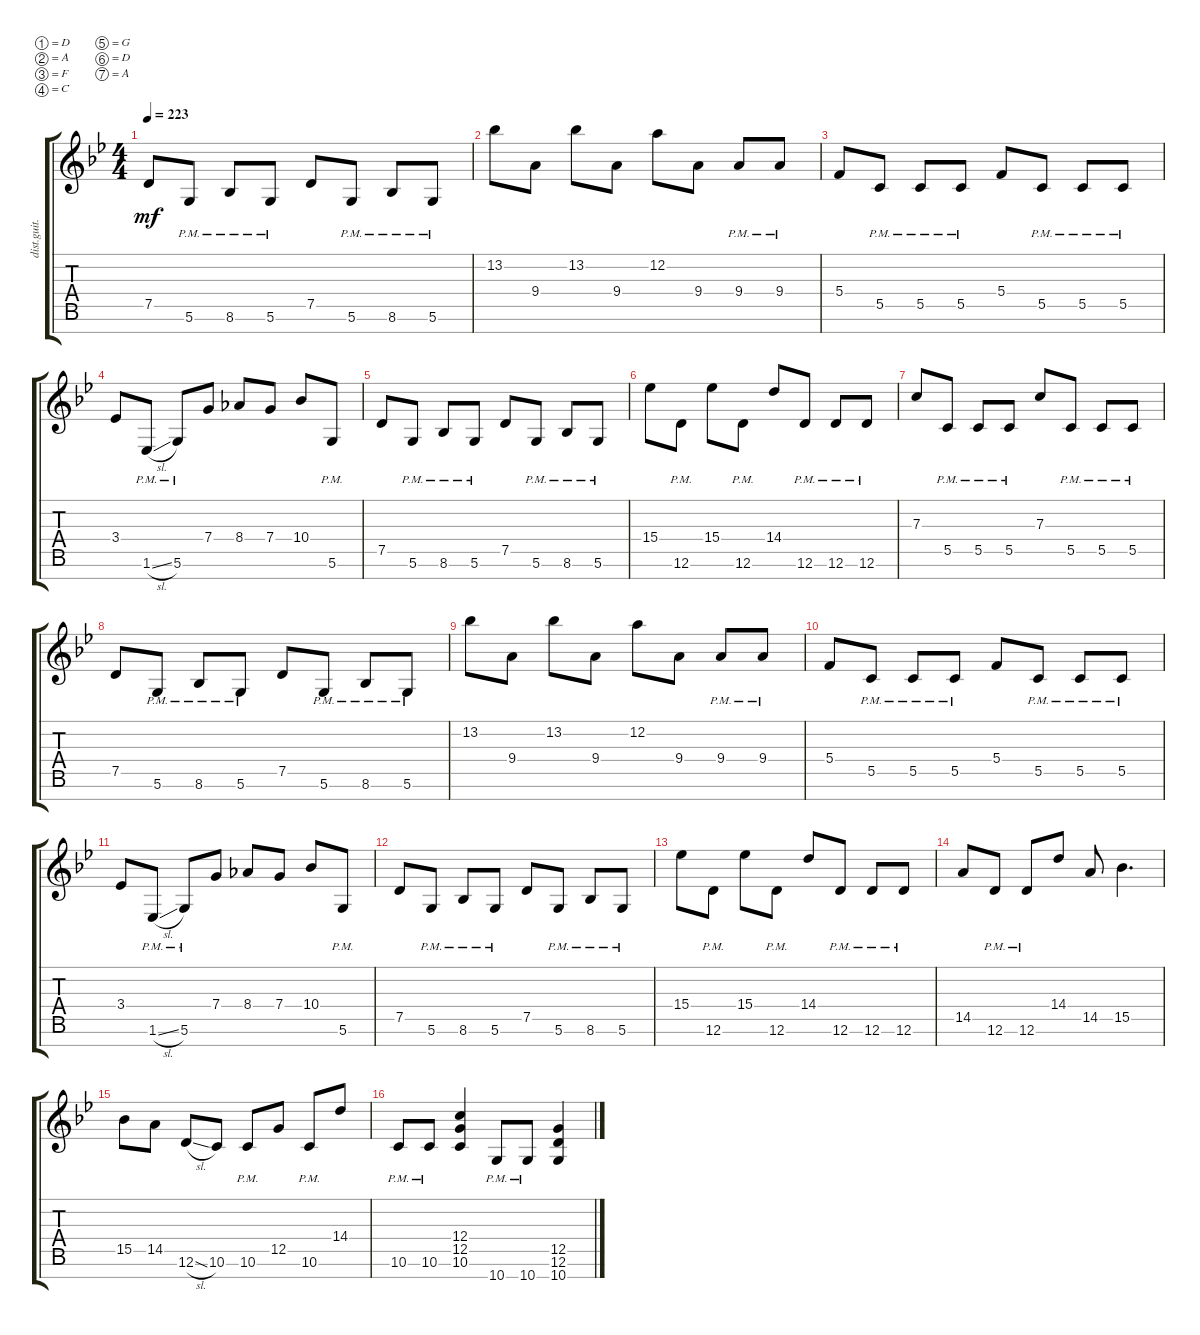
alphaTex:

\defaultSystemsLayout 4
\bracketExtendMode groupsimilarinstruments
\otherSystemsTrackNameOrientation horizontal
\track ("Distortion Guitar" "dist.guit.") {instrument distortionguitar}
\staff {score tabs}
\tuning (D4 A3 F3 C3 G2 D2 A1)
\ts (4 4)
\tempo 223
\clef g2
\ks bb
7.5{acc forcenatural}.8{dy mf beam Up} 5.6{pm acc forcenatural}.8{beam Up} 8.6{pm acc forcenatural}.8{beam Up} 5.6{pm acc forcenatural}.8{beam Up} 7.5{acc forcenatural}.8{beam Up} 5.6{pm acc forcenatural}.8{beam Up} 8.6{pm acc forcenatural}.8{beam Up} 5.6{pm acc forcenatural}.8{beam Up} |
13.2{acc forcenatural}.8{beam Down} 9.4{acc forcenatural}.8{beam Down} 13.2{acc forcenatural}.8{beam Down} 9.4{acc forcenatural}.8{beam Down} 12.2{acc forcenatural}.8{beam Down} 9.4{acc forcenatural}.8{beam Down} 9.4{pm acc forcenatural}.8{beam Up} 9.4{pm acc forcenatural}.8{beam Up} |
5.4{acc forcenatural}.8{beam Up} 5.5{pm acc forcenatural}.8{beam Up} 5.5{pm acc forcenatural}.8{beam Up} 5.5{pm acc forcenatural}.8{beam Up} 5.4{acc forcenatural}.8{beam Up} 5.5{pm acc forcenatural}.8{beam Up} 5.5{pm acc forcenatural}.8{beam Up} 5.5{pm acc forcenatural}.8{beam Up} |
3.4{acc forcenatural}.8{beam Up} 1.6{sl pm acc forcenatural}.8{beam Up} 5.6{pm acc forcenatural}.8{beam Up} 7.4{acc forcenatural}.8{beam Up} 8.4{acc b}.8{beam Up} 7.4{acc forcenatural}.8{beam Up} 10.4{acc forcenatural}.8{beam Up} 5.6{pm acc forcenatural}.8{beam Up} |
7.5{acc forcenatural}.8{beam Up} 5.6{pm acc forcenatural}.8{beam Up} 8.6{pm acc forcenatural}.8{beam Up} 5.6{pm acc forcenatural}.8{beam Up} 7.5{acc forcenatural}.8{beam Up} 5.6{pm acc forcenatural}.8{beam Up} 8.6{pm acc forcenatural}.8{beam Up} 5.6{pm acc forcenatural}.8{beam Up} |
15.4{acc forcenatural}.8{beam Down} 12.6{pm acc forcenatural}.8{beam Down} 15.4{acc forcenatural}.8{beam Down} 12.6{pm acc forcenatural}.8{beam Down} 14.4{acc forcenatural}.8{beam Up} 12.6{pm acc forcenatural}.8{beam Up} 12.6{pm acc forcenatural}.8{beam Up} 12.6{pm acc forcenatural}.8{beam Up} |
7.3{acc forcenatural}.8{beam Up} 5.5{pm acc forcenatural}.8{beam Up} 5.5{pm acc forcenatural}.8{beam Up} 5.5{pm acc forcenatural}.8{beam Up} 7.3{acc forcenatural}.8{beam Up} 5.5{pm acc forcenatural}.8{beam Up} 5.5{pm acc forcenatural}.8{beam Up} 5.5{pm acc forcenatural}.8{beam Up} |
7.5{acc forcenatural}.8{beam Up} 5.6{pm acc forcenatural}.8{beam Up} 8.6{pm acc forcenatural}.8{beam Up} 5.6{pm acc forcenatural}.8{beam Up} 7.5{acc forcenatural}.8{beam Up} 5.6{pm acc forcenatural}.8{beam Up} 8.6{pm acc forcenatural}.8{beam Up} 5.6{pm acc forcenatural}.8{beam Up} |
13.2{acc forcenatural}.8{beam Down} 9.4{acc forcenatural}.8{beam Down} 13.2{acc forcenatural}.8{beam Down} 9.4{acc forcenatural}.8{beam Down} 12.2{acc forcenatural}.8{beam Down} 9.4{acc forcenatural}.8{beam Down} 9.4{pm acc forcenatural}.8{beam Up} 9.4{pm acc forcenatural}.8{beam Up} |
5.4{acc forcenatural}.8{beam Up} 5.5{pm acc forcenatural}.8{beam Up} 5.5{pm acc forcenatural}.8{beam Up} 5.5{pm acc forcenatural}.8{beam Up} 5.4{acc forcenatural}.8{beam Up} 5.5{pm acc forcenatural}.8{beam Up} 5.5{pm acc forcenatural}.8{beam Up} 5.5{pm acc forcenatural}.8{beam Up} |
3.4{acc forcenatural}.8{beam Up} 1.6{sl pm acc forcenatural}.8{beam Up} 5.6{pm acc forcenatural}.8{beam Up} 7.4{acc forcenatural}.8{beam Up} 8.4{acc b}.8{beam Up} 7.4{acc forcenatural}.8{beam Up} 10.4{acc forcenatural}.8{beam Up} 5.6{pm acc forcenatural}.8{beam Up} |
7.5{acc forcenatural}.8{beam Up} 5.6{pm acc forcenatural}.8{beam Up} 8.6{pm acc forcenatural}.8{beam Up} 5.6{pm acc forcenatural}.8{beam Up} 7.5{acc forcenatural}.8{beam Up} 5.6{pm acc forcenatural}.8{beam Up} 8.6{pm acc forcenatural}.8{beam Up} 5.6{pm acc forcenatural}.8{beam Up} |
15.4{acc forcenatural}.8{beam Down} 12.6{pm acc forcenatural}.8{beam Down} 15.4{acc forcenatural}.8{beam Down} 12.6{pm acc forcenatural}.8{beam Down} 14.4{acc forcenatural}.8{beam Up} 12.6{pm acc forcenatural}.8{beam Up} 12.6{pm acc forcenatural}.8{beam Up} 12.6{pm acc forcenatural}.8{beam Up} |
14.5{acc forcenatural}.8{beam Up} 12.6{pm acc forcenatural}.8{beam Up} 12.6{pm acc forcenatural}.8{beam Up} 14.4{acc forcenatural}.8{beam Up} 14.5{acc forcenatural}.8{beam Up} 15.5{acc forcenatural}.4{d beam Down} |
15.5{acc forcenatural}.8{beam Down} 14.5{acc forcenatural}.8{beam Down} 12.6{sl acc forcenatural}.8{beam Up} 10.6{acc forcenatural}.8{beam Up} 10.6{pm acc forcenatural}.8{beam Up} 12.5{acc forcenatural}.8{beam Up} 10.6{pm acc forcenatural}.8{beam Up} 14.4{acc forcenatural}.8{beam Up} |
10.6{pm acc forcenatural}.8{beam Up} 10.6{pm acc forcenatural}.8{beam Up} (10.6{acc forcenatural} 12.5{acc forcenatural} 12.4{acc forcenatural}).4{beam Up} 10.7{pm acc forcenatural}.8{beam Up} 10.7{pm acc forcenatural}.8{beam Up} (10.7{acc forcenatural} 12.6{acc forcenatural} 12.5{acc forcenatural}).4{beam Up}
